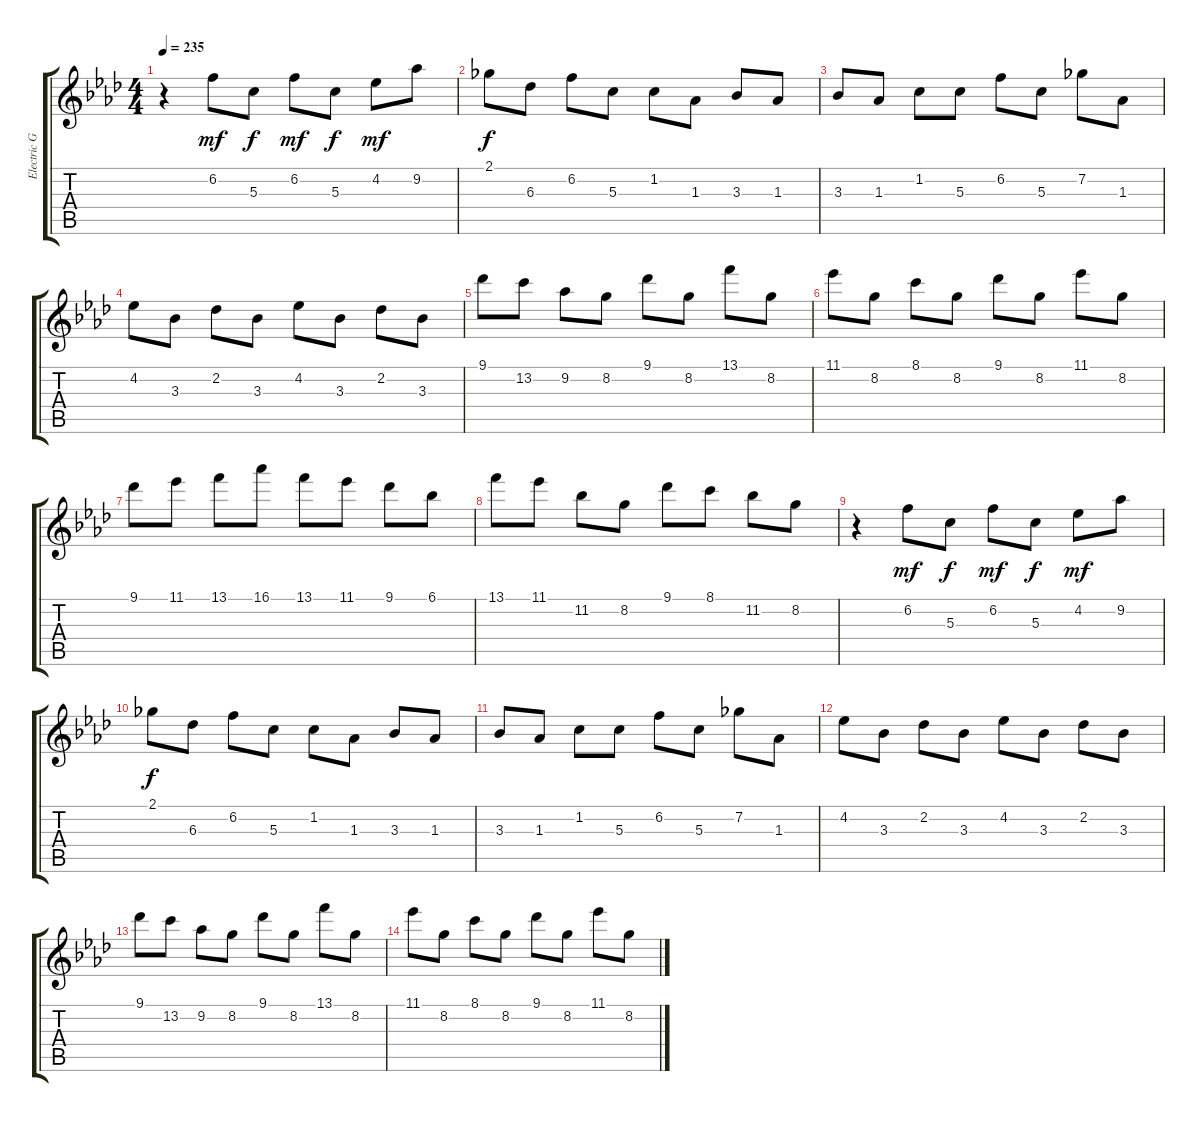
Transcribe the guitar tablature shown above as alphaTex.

\track ("Electric Guitar" "Electric G") {instrument lead1square}
\staff {score tabs}
\tuning (E5 B4 G4 D4 A3 E3) {hide}
\ts (4 4)
\tempo 235
\clef g2
\ks ab
r.4{dy f} 6.2.8{dy mf} 5.3.8{dy f} 6.2.8{dy mf} 5.3.8{dy f} 4.2.8{dy mf} 9.2.8 |
2.1.8{dy f} 6.3.8 6.2.8 5.3.8 1.2.8 1.3.8 3.3.8 1.3.8 |
3.3.8 1.3.8 1.2.8 5.3.8 6.2.8 5.3.8 7.2.8 1.3.8 |
4.2.8 3.3.8 2.2.8 3.3.8 4.2.8 3.3.8 2.2.8 3.3.8 |
9.1.8 13.2.8 9.2.8 8.2.8 9.1.8 8.2.8 13.1.8 8.2.8 |
11.1.8 8.2.8 8.1.8 8.2.8 9.1.8 8.2.8 11.1.8 8.2.8 |
9.1.8 11.1.8 13.1.8 16.1.8 13.1.8 11.1.8 9.1.8 6.1.8 |
13.1.8 11.1.8 11.2.8 8.2.8 9.1.8 8.1.8 11.2.8 8.2.8 |
r.4 6.2.8{dy mf} 5.3.8{dy f} 6.2.8{dy mf} 5.3.8{dy f} 4.2.8{dy mf} 9.2.8 |
2.1.8{dy f} 6.3.8 6.2.8 5.3.8 1.2.8 1.3.8 3.3.8 1.3.8 |
3.3.8 1.3.8 1.2.8 5.3.8 6.2.8 5.3.8 7.2.8 1.3.8 |
4.2.8 3.3.8 2.2.8 3.3.8 4.2.8 3.3.8 2.2.8 3.3.8 |
9.1.8 13.2.8 9.2.8 8.2.8 9.1.8 8.2.8 13.1.8 8.2.8 |
11.1.8 8.2.8 8.1.8 8.2.8 9.1.8 8.2.8 11.1.8 8.2.8
